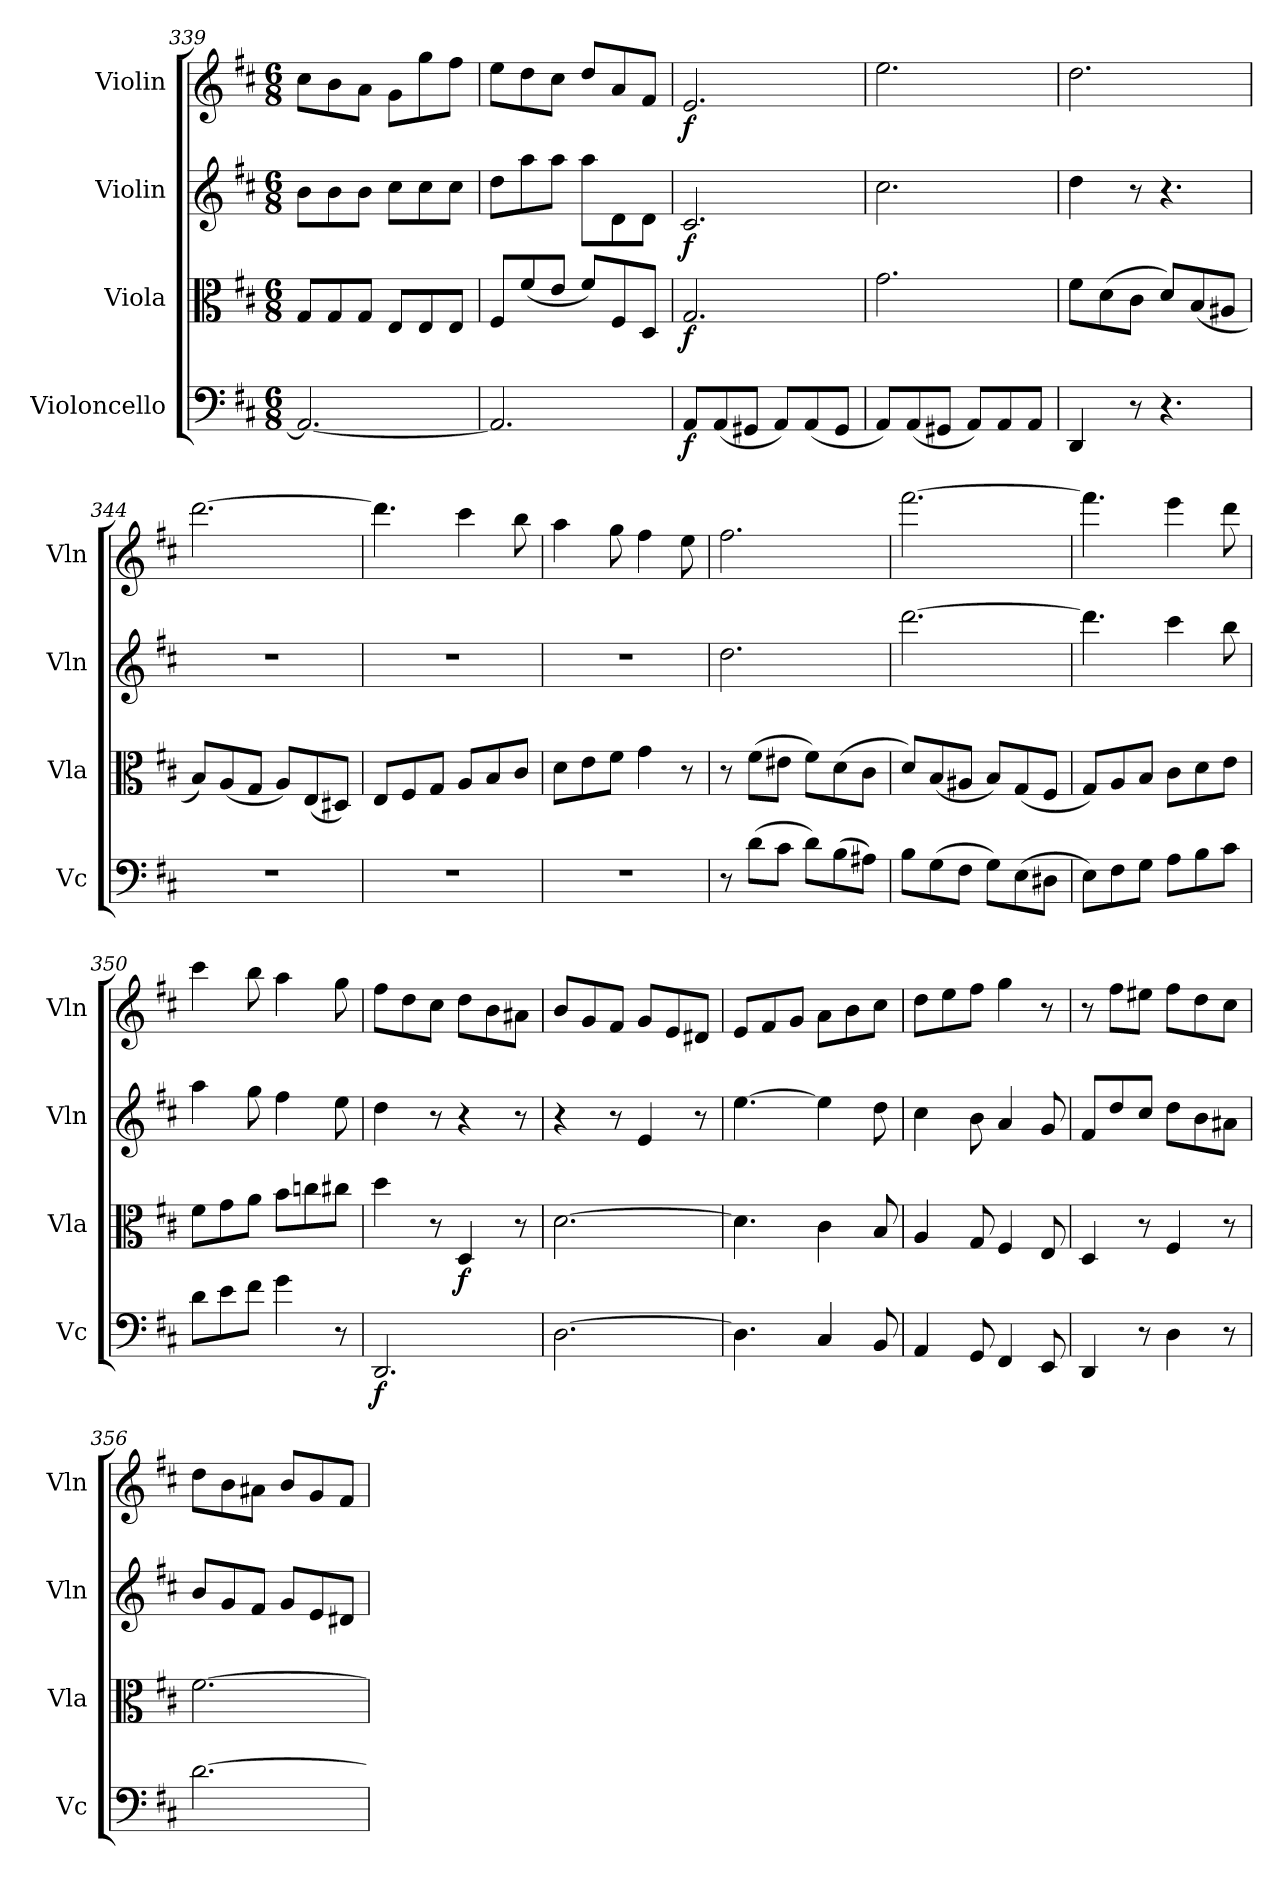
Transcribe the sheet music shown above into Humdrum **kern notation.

**kern	**dynam	**kern	**dynam	**kern	**dynam	**kern	**dynam
*part4	*part4	*part3	*part3	*part2	*part2	*part1	*part1
*staff4	*staff4	*staff3	*staff3	*staff2	*staff2	*staff1	*staff1
*I"Violoncello	*	*I"Viola	*	*I"Violin	*	*I"Violin	*
*I'Vc	*	*I'Vla	*	*I'Vln	*	*I'Vln	*
*clefF4	*	*clefC3	*	*clefG2	*	*clefG2	*
*k[f#c#]	*	*k[f#c#]	*	*k[f#c#]	*	*k[f#c#]	*
*D:	*	*D:	*	*D:	*	*D:	*
*M6/8	*	*M6/8	*	*M6/8	*	*M6/8	*
=339	=339	=339	=339	=339	=339	=339	=339
2.AA/_	.	8G/L	.	8b\L	.	8cc#\L	.
.	.	8G/	.	8b\	.	8b\	.
.	.	8G/J	.	8b\J	.	8a\J	.
.	.	8E/L	.	8cc#\L	.	8g\L	.
.	.	8E/	.	8cc#\	.	8gg\	.
.	.	8E/J	.	8cc#\J	.	8ff#\J	.
=340	=340	=340	=340	=340	=340	=340	=340
2.AA/]	.	8F#/L	.	8dd\L	.	8ee\L	.
.	.	(8f#/	.	8aa\	.	8dd\	.
.	.	8e/J	.	8aa\J	.	8cc#\J	.
.	.	8f#/L)	.	8aa\L	.	8dd/L	.
.	.	8F#/	.	8d\	.	8a/	.
.	.	8D/J	.	8d\J	.	8f#/J	.
=341	=341	=341	=341	=341	=341	=341	=341
8AA/L	f	2.G/	f	2.c#/	f	2.e/	f
(8AA/	.	.	.	.	.	.	.
8GG#X/J	.	.	.	.	.	.	.
8AA/L)	.	.	.	.	.	.	.
(8AA/	.	.	.	.	.	.	.
8GG#/J	.	.	.	.	.	.	.
=342	=342	=342	=342	=342	=342	=342	=342
8AA/L)	.	2.g\	.	2.cc#\	.	2.ee\	.
(8AA/	.	.	.	.	.	.	.
8GG#X/J	.	.	.	.	.	.	.
8AA/L)	.	.	.	.	.	.	.
8AA/	.	.	.	.	.	.	.
8AA/J	.	.	.	.	.	.	.
=343	=343	=343	=343	=343	=343	=343	=343
4DD/	.	8f#\L	.	4dd\	.	2.dd\	.
.	.	(8d\	.	.	.	.	.
8r	.	8c#\J	.	8r	.	.	.
4.r	.	8d/L)	.	4.r	.	.	.
.	.	(8B/	.	.	.	.	.
.	.	8A#X/J	.	.	.	.	.
=344	=344	=344	=344	=344	=344	=344	=344
2.r	.	8B/L)	.	2.r	.	[2.ddd\	.
.	.	(8A/	.	.	.	.	.
.	.	8G/J	.	.	.	.	.
.	.	8A/L)	.	.	.	.	.
.	.	(8E/	.	.	.	.	.
.	.	8D#X/J)	.	.	.	.	.
=345	=345	=345	=345	=345	=345	=345	=345
2.r	.	8E/L	.	2.r	.	4.ddd\]	.
.	.	8F#/	.	.	.	.	.
.	.	8G/J	.	.	.	.	.
.	.	8A/L	.	.	.	4ccc#\	.
.	.	8B/	.	.	.	.	.
.	.	8c#/J	.	.	.	8bb\	.
=346	=346	=346	=346	=346	=346	=346	=346
2.r	.	8d\L	.	2.r	.	4aa\	.
.	.	8e\	.	.	.	.	.
.	.	8f#\J	.	.	.	8gg\	.
.	.	4g\	.	.	.	4ff#\	.
.	.	8r	.	.	.	8ee\	.
=347	=347	=347	=347	=347	=347	=347	=347
8r	.	8r	.	2.dd\	.	2.ff#\	.
(8d\L	.	(8f#\L	.	.	.	.	.
8c#\J	.	8e#X\J	.	.	.	.	.
8d\L)	.	8f#\L)	.	.	.	.	.
(8B\	.	(8d\	.	.	.	.	.
8A#X\J)	.	8c#\J	.	.	.	.	.
=348	=348	=348	=348	=348	=348	=348	=348
8B\L	.	8d/L)	.	[2.ddd\	.	[2.fff#\	.
(8G\	.	(8B/	.	.	.	.	.
8F#\J	.	8A#X/J	.	.	.	.	.
8G\L)	.	8B/L)	.	.	.	.	.
(8E\	.	(8G/	.	.	.	.	.
8D#X\J	.	8F#/J	.	.	.	.	.
=349	=349	=349	=349	=349	=349	=349	=349
8E\L)	.	8G/L)	.	4.ddd\]	.	4.fff#\]	.
8F#\	.	8A/	.	.	.	.	.
8G\J	.	8B/J	.	.	.	.	.
8A\L	.	8c#\L	.	4ccc#\	.	4eee\	.
8B\	.	8d\	.	.	.	.	.
8c#\J	.	8e\J	.	8bb\	.	8ddd\	.
=350	=350	=350	=350	=350	=350	=350	=350
8d\L	.	8f#\L	.	4aa\	.	4ccc#\	.
8e\	.	8g\	.	.	.	.	.
8f#\J	.	8a\J	.	8gg\	.	8bb\	.
4g\	.	8b\L	.	4ff#\	.	4aa\	.
.	.	8ccn\	.	.	.	.	.
8r	.	8cc#X\J	.	8ee\	.	8gg\	.
=351	=351	=351	=351	=351	=351	=351	=351
2.DD/	f	4dd\	.	4dd\	.	8ff#\L	.
.	.	.	.	.	.	8dd\	.
.	.	8r	.	8r	.	8cc#\J	.
.	.	4D/	f	4r	.	8dd\L	.
.	.	.	.	.	.	8b\	.
.	.	8r	.	8r	.	8a#X\J	.
=352	=352	=352	=352	=352	=352	=352	=352
[2.D\	.	[2.d\	.	4r	.	8b/L	.
.	.	.	.	.	.	8g/	.
.	.	.	.	8r	.	8f#/J	.
.	.	.	.	4e/	.	8g/L	.
.	.	.	.	.	.	8e/	.
.	.	.	.	8r	.	8d#X/J	.
=353	=353	=353	=353	=353	=353	=353	=353
4.D\]	.	4.d\]	.	[4.ee\	.	8e/L	.
.	.	.	.	.	.	8f#/	.
.	.	.	.	.	.	8g/J	.
4C#/	.	4c#\	.	4ee\]	.	8a\L	.
.	.	.	.	.	.	8b\	.
8BB/	.	8B/	.	8dd\	.	8cc#\J	.
=354	=354	=354	=354	=354	=354	=354	=354
4AA/	.	4A/	.	4cc#\	.	8dd\L	.
.	.	.	.	.	.	8ee\	.
8GG/	.	8G/	.	8b\	.	8ff#\J	.
4FF#/	.	4F#/	.	4a/	.	4gg\	.
8EE/	.	8E/	.	8g/	.	8r	.
=355	=355	=355	=355	=355	=355	=355	=355
4DD/	.	4D/	.	8f#/L	.	8r	.
.	.	.	.	8dd/	.	8ff#\L	.
8r	.	8r	.	8cc#/J	.	8ee#X\J	.
4D\	.	4F#/	.	8dd\L	.	8ff#\L	.
.	.	.	.	8b\	.	8dd\	.
8r	.	8r	.	8a#X\J	.	8cc#\J	.
=356	=356	=356	=356	=356	=356	=356	=356
[2.d\	.	[2.f#\	.	8b/L	.	8dd\L	.
.	.	.	.	8g/	.	8b\	.
.	.	.	.	8f#/J	.	8a#X\J	.
.	.	.	.	8g/L	.	8b/L	.
.	.	.	.	8e/	.	8g/	.
.	.	.	.	8d#X/J	.	8f#/J	.
=	=	=	=	=	=	=	=
*-	*-	*-	*-	*-	*-	*-	*-
